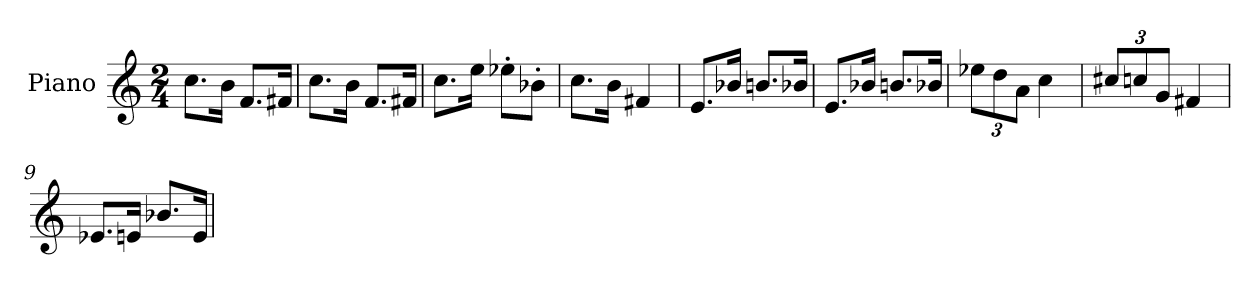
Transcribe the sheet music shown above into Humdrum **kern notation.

**kern
*part1
*staff1
*I"Piano
*I'Pno.
*clefG2
*k[]
*M2/4
*MM120
=1
8.cc\L
16b\Jk
8.f/L
16f#X/Jk
=2
8.cc\L
16b\Jk
8.f/L
16f#X/Jk
=3
8.cc\L
16ee\Jk
8ee-X'\L
8b-X'\J
=4
8.cc\L
16b\Jk
4f#X/
=5
8.e/L
16b-X/Jk
8.bn/L
16b-X/Jk
=6
8.e/L
16b-X/Jk
8.bn/L
16b-X/Jk
=7
*Xbrackettup
12ee-X\L
12dd\
12a\J
4cc\
=8
12cc#X/L
12ccn/
12g/J
4f#X/
!!LO:LB:g=z
=9
8.e-X/L
16en/Jk
8.b-X/L
16e/Jk
=
*-
